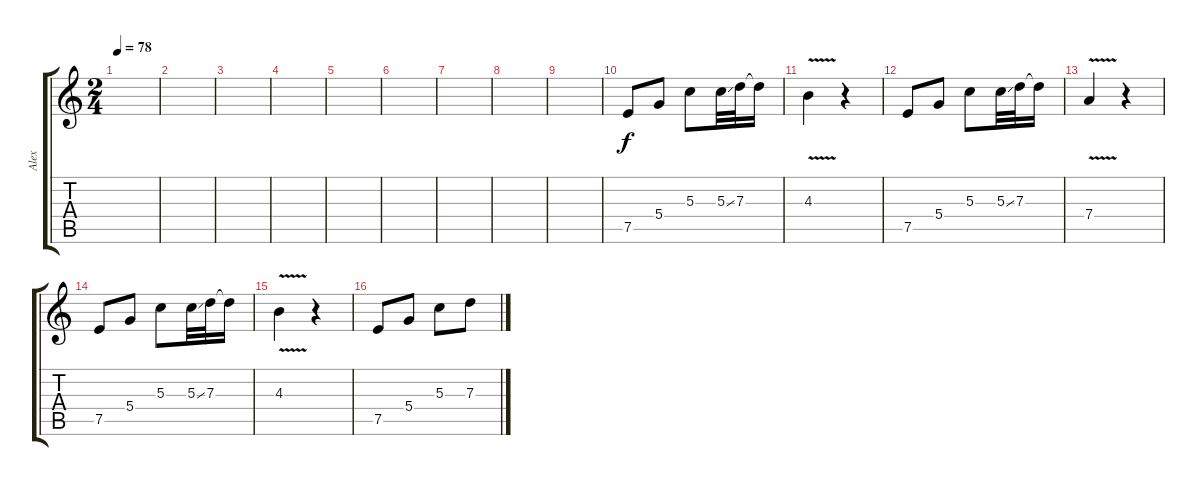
\track ("Alex" "Alex") {instrument overdrivenguitar}
\staff {score tabs}
\tuning (E4 B3 G3 D3 A2 E2) {hide}
\ts (2 4)
\tempo 78
\clef g2
\ks c
|
|
|
|
|
|
|
|
|
7.5.8 5.4.8 5.3.8 5.3{ss}.32 7.3.32 7.3{t}.16 |
4.3{v}.4 r.4 |
7.5.8 5.4.8 5.3.8 5.3{ss}.32 7.3.32 7.3{t}.16 |
7.4{v}.4 r.4 |
7.5.8 5.4.8 5.3.8 5.3{ss}.32 7.3.32 7.3{t}.16 |
4.3{v}.4 r.4 |
7.5.8 5.4.8 5.3.8 7.3.8
